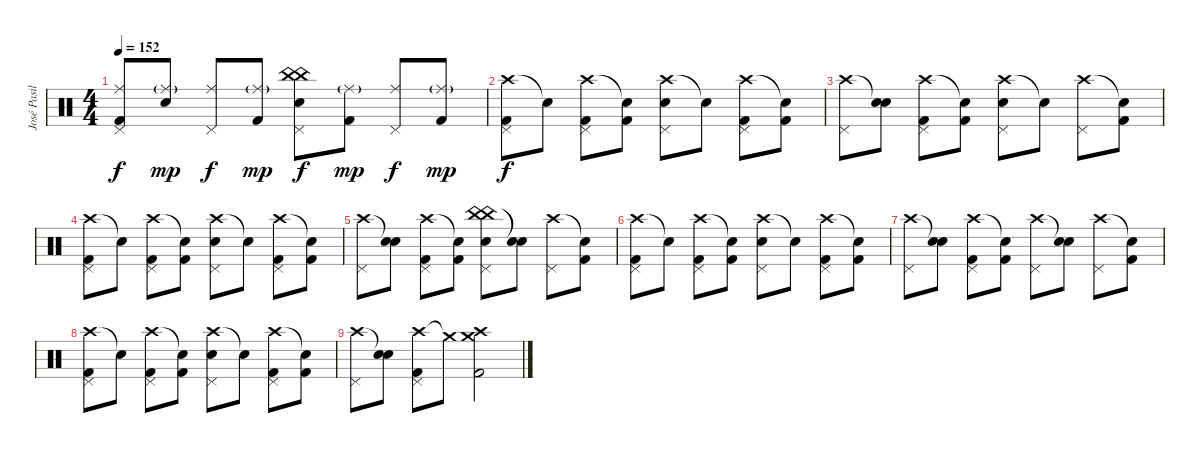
\track ("José Pasillas" "José Pasil") {instrument percussion}
\staff {score}
\articulation defaults
\ts (4 4)
\tempo 152
\clef neutral
\ks c
("Ride (middle)" "Kick (hit) 2" "Pedal Hi-Hat (hit)").8{dy f} ("Ride (middle)"{g} "Electric Snare (hit)").8{dy mp} ("Ride (middle)" "Pedal Hi-Hat (hit)").8{dy f} ("Ride (middle)"{g} "Kick (hit) 2").8{dy mp} ("China (hit)" "China (hit)" "Electric Snare (hit)" "Pedal Hi-Hat (hit)").8{dy f} ("Ride (middle)"{g} "Kick (hit) 2").8{dy mp} ("Ride (middle)" "Pedal Hi-Hat (hit)").8{dy f} ("Ride (middle)"{g} "Kick (hit) 2").8{dy mp} |
("Crash high (hit)" "Kick (hit) 2" "Pedal Hi-Hat (hit)").8{dy f} "Snare (hit)"{t}.8 ("Crash high (hit)" "Kick (hit) 2" "Pedal Hi-Hat (hit)").8 ("Snare (hit)"{t} "Kick (hit) 2").8 ("Crash high (hit)" "Electric Snare (hit)" "Pedal Hi-Hat (hit)").8 "Snare (hit)"{t}.8 ("Crash high (hit)" "Kick (hit) 2" "Pedal Hi-Hat (hit)").8 ("Snare (hit)"{t} "Kick (hit) 2").8 |
("Crash high (hit)" "Pedal Hi-Hat (hit)").8 ("Snare (hit)"{t} "Electric Snare (hit)").8 ("Crash high (hit)" "Kick (hit) 2" "Pedal Hi-Hat (hit)").8 ("Snare (hit)"{t} "Kick (hit) 2").8 ("Crash high (hit)" "Electric Snare (hit)" "Pedal Hi-Hat (hit)").8 "Snare (hit)"{t}.8 ("Crash high (hit)" "Pedal Hi-Hat (hit)").8 ("Snare (hit)"{t} "Kick (hit) 2").8 |
("Crash high (hit)" "Kick (hit) 2" "Pedal Hi-Hat (hit)").8 "Snare (hit)"{t}.8 ("Crash high (hit)" "Kick (hit) 2" "Pedal Hi-Hat (hit)").8 ("Snare (hit)"{t} "Kick (hit) 2").8 ("Crash high (hit)" "Electric Snare (hit)" "Pedal Hi-Hat (hit)").8 "Snare (hit)"{t}.8 ("Crash high (hit)" "Kick (hit) 2" "Pedal Hi-Hat (hit)").8 ("Snare (hit)"{t} "Kick (hit) 2").8 |
("Crash high (hit)" "Pedal Hi-Hat (hit)").8 ("Snare (hit)"{t} "Electric Snare (hit)").8 ("Crash high (hit)" "Kick (hit) 2" "Pedal Hi-Hat (hit)").8 ("Snare (hit)"{t} "Kick (hit) 2").8 ("China (hit)" "China (hit)" "Electric Snare (hit)" "Pedal Hi-Hat (hit)").8 ("Snare (hit)"{t} "Snare (hit)"{t}).8 ("Crash high (hit)" "Pedal Hi-Hat (hit)").8 ("Snare (hit)"{t} "Kick (hit) 2").8 |
("Crash high (hit)" "Kick (hit) 2" "Pedal Hi-Hat (hit)").8 "Snare (hit)"{t}.8 ("Crash high (hit)" "Kick (hit) 2" "Pedal Hi-Hat (hit)").8 ("Snare (hit)"{t} "Kick (hit) 2").8 ("Crash high (hit)" "Electric Snare (hit)" "Pedal Hi-Hat (hit)").8 "Snare (hit)"{t}.8 ("Crash high (hit)" "Kick (hit) 2" "Pedal Hi-Hat (hit)").8 ("Snare (hit)"{t} "Kick (hit) 2").8 |
("Crash high (hit)" "Pedal Hi-Hat (hit)").8 ("Snare (hit)"{t} "Electric Snare (hit)").8 ("Crash high (hit)" "Kick (hit) 2" "Pedal Hi-Hat (hit)").8 ("Snare (hit)"{t} "Kick (hit) 2").8 ("Crash high (hit)" "Pedal Hi-Hat (hit)").8 ("Snare (hit)"{t} "Electric Snare (hit)").8 ("Crash high (hit)" "Pedal Hi-Hat (hit)").8 ("Snare (hit)"{t} "Kick (hit) 2").8 |
("Crash high (hit)" "Kick (hit) 2" "Pedal Hi-Hat (hit)").8 "Snare (hit)"{t}.8 ("Crash high (hit)" "Kick (hit) 2" "Pedal Hi-Hat (hit)").8 ("Snare (hit)"{t} "Kick (hit) 2").8 ("Crash high (hit)" "Electric Snare (hit)" "Pedal Hi-Hat (hit)").8 "Snare (hit)"{t}.8 ("Crash high (hit)" "Kick (hit) 2" "Pedal Hi-Hat (hit)").8 ("Snare (hit)"{t} "Kick (hit) 2").8 |
("Crash high (hit)" "Pedal Hi-Hat (hit)").8 ("Snare (hit)"{t} "Electric Snare (hit)").8 ("Crash high (hit)" "Kick (hit) 2" "Pedal Hi-Hat (hit)").8 "Crash medium (hit)"{t}.8 ("Crash high (hit)" "Crash medium (hit)" "Kick (hit) 2").2
